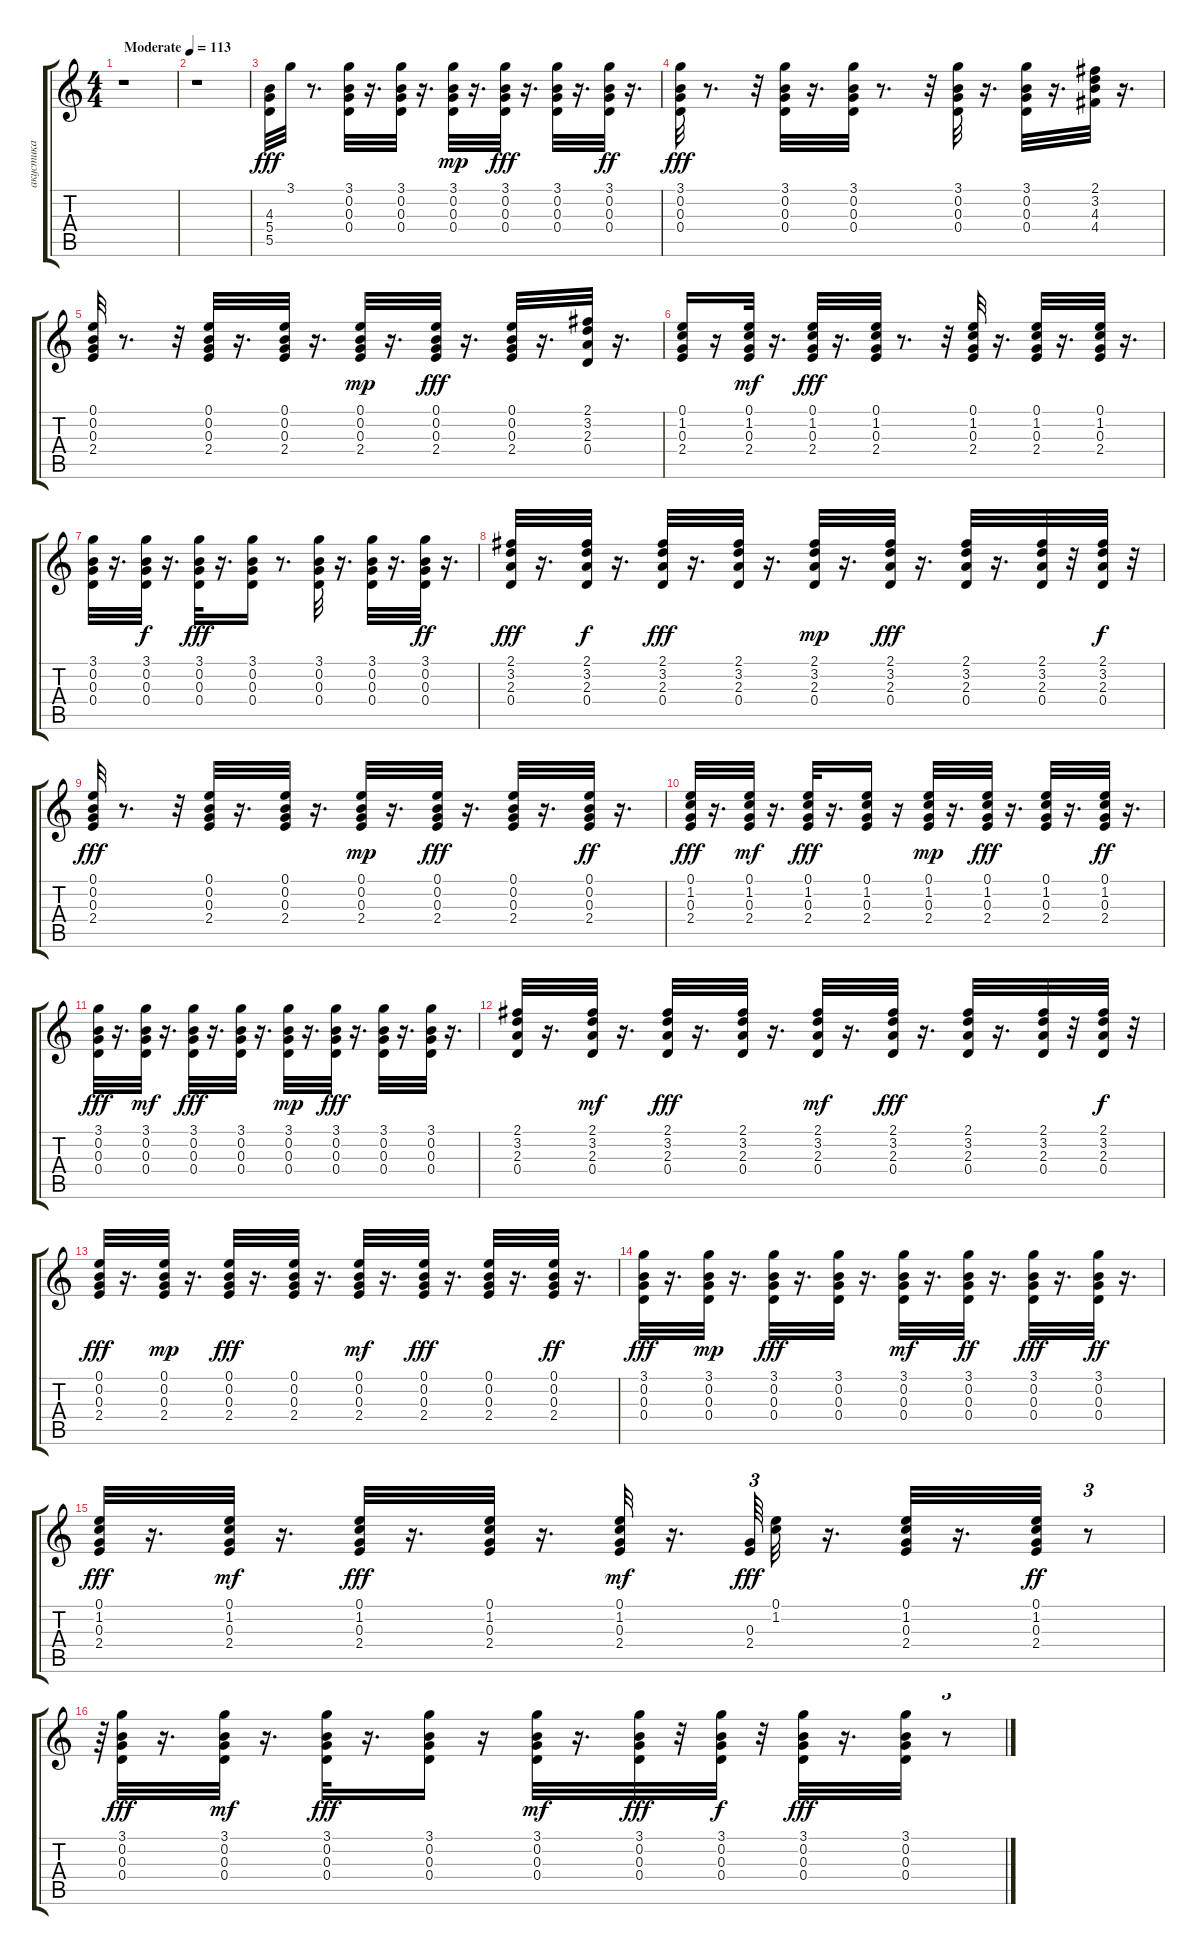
\track ("акустика" "акустика") {instrument acousticguitarsteel}
\staff {score tabs}
\tuning (E4 B3 G3 D3 A2 E2) {hide}
\ts (4 4)
\tempo (113 "Moderate")
\clef g2
\ks c
r.1{dy fff instrument acousticguitarsteel} |
r.1 |
(4.3 5.4 5.5).32 3.1.32 r.8{d} (3.1 0.2 0.3 0.4).32 r.16{d} (3.1 0.2 0.3 0.4).32 r.16{d} (3.1 0.2 0.3 0.4).32{dy mp} r.16{d} (3.1 0.2 0.3 0.4).32{dy fff} r.16{d} (3.1 0.2 0.3 0.4).32 r.16{d} (3.1 0.2 0.3 0.4).32{dy ff} r.16{d} |
(3.1 0.2 0.3 0.4).32{dy fff} r.8{d} r.32 (3.1 0.2 0.3 0.4).32 r.16{d} (3.1 0.2 0.3 0.4).32 r.8{d} r.32 (3.1 0.2 0.3 0.4).32 r.16{d} (3.1 0.2 0.3 0.4).32 r.16{d} (2.1 3.2 4.3 4.4).32 r.16{d} |
(0.1 0.2 0.3 2.4).32 r.8{d} r.32 (0.1 0.2 0.3 2.4).32 r.16{d} (0.1 0.2 0.3 2.4).32 r.16{d} (0.1 0.2 0.3 2.4).32{dy mp} r.16{d} (0.1 0.2 0.3 2.4).32{dy fff} r.16{d} (0.1 0.2 0.3 2.4).32 r.16{d} (2.1 3.2 2.3 0.4).32 r.16{d} |
(0.1 1.2 0.3 2.4).16 r.16 (0.1 1.2 0.3 2.4).32{dy mf} r.16{d} (0.1 1.2 0.3 2.4).32{dy fff} r.16{d} (0.1 1.2 0.3 2.4).32 r.8{d} r.32 (0.1 1.2 0.3 2.4).32 r.16{d} (0.1 1.2 0.3 2.4).32 r.16{d} (0.1 1.2 0.3 2.4).32 r.16{d} |
(3.1 0.2 0.3 0.4).32 r.16{d} (3.1 0.2 0.3 0.4).32{dy f} r.16{d} (3.1 0.2 0.3 0.4).32{dy fff} r.16{d} (3.1 0.2 0.3 0.4).16 r.8{d} (3.1 0.2 0.3 0.4).32 r.16{d} (3.1 0.2 0.3 0.4).32 r.16{d} (3.1 0.2 0.3 0.4).32{dy ff} r.16{d} |
(2.1 3.2 2.3 0.4).32{dy fff} r.16{d} (2.1 3.2 2.3 0.4).32{dy f} r.16{d} (2.1 3.2 2.3 0.4).32{dy fff} r.16{d} (2.1 3.2 2.3 0.4).32 r.16{d} (2.1 3.2 2.3 0.4).32{dy mp} r.16{d} (2.1 3.2 2.3 0.4).32{dy fff} r.16{d} (2.1 3.2 2.3 0.4).32 r.16{d} (2.1 3.2 2.3 0.4).32 r.32 (2.1 3.2 2.3 0.4).32{dy f} r.32 |
(0.1 0.2 0.3 2.4).32{dy fff} r.8{d} r.32 (0.1 0.2 0.3 2.4).32 r.16{d} (0.1 0.2 0.3 2.4).32 r.16{d} (0.1 0.2 0.3 2.4).32{dy mp} r.16{d} (0.1 0.2 0.3 2.4).32{dy fff} r.16{d} (0.1 0.2 0.3 2.4).32 r.16{d} (0.1 0.2 0.3 2.4).32{dy ff} r.16{d} |
(0.1 1.2 0.3 2.4).32{dy fff} r.16{d} (0.1 1.2 0.3 2.4).32{dy mf} r.16{d} (0.1 1.2 0.3 2.4).32{dy fff} r.16{d} (0.1 1.2 0.3 2.4).16 r.16 (0.1 1.2 0.3 2.4).32{dy mp} r.16{d} (0.1 1.2 0.3 2.4).32{dy fff} r.16{d} (0.1 1.2 0.3 2.4).32 r.16{d} (0.1 1.2 0.3 2.4).32{dy ff} r.16{d} |
(3.1 0.2 0.3 0.4).32{dy fff} r.16{d} (3.1 0.2 0.3 0.4).32{dy mf} r.16{d} (3.1 0.2 0.3 0.4).32{dy fff} r.16{d} (3.1 0.2 0.3 0.4).32 r.16{d} (3.1 0.2 0.3 0.4).32{dy mp} r.16{d} (3.1 0.2 0.3 0.4).32{dy fff} r.16{d} (3.1 0.2 0.3 0.4).32 r.16{d} (3.1 0.2 0.3 0.4).32 r.16{d} |
(2.1 3.2 2.3 0.4).32 r.16{d} (2.1 3.2 2.3 0.4).32{dy mf} r.16{d} (2.1 3.2 2.3 0.4).32{dy fff} r.16{d} (2.1 3.2 2.3 0.4).32 r.16{d} (2.1 3.2 2.3 0.4).32{dy mf} r.16{d} (2.1 3.2 2.3 0.4).32{dy fff} r.16{d} (2.1 3.2 2.3 0.4).32 r.16{d} (2.1 3.2 2.3 0.4).32 r.32 (2.1 3.2 2.3 0.4).32{dy f} r.32 |
(0.1 0.2 0.3 2.4).32{dy fff} r.16{d} (0.1 0.2 0.3 2.4).32{dy mp} r.16{d} (0.1 0.2 0.3 2.4).32{dy fff} r.16{d} (0.1 0.2 0.3 2.4).32 r.16{d} (0.1 0.2 0.3 2.4).32{dy mf} r.16{d} (0.1 0.2 0.3 2.4).32{dy fff} r.16{d} (0.1 0.2 0.3 2.4).32 r.16{d} (0.1 0.2 0.3 2.4).32{dy ff} r.16{d} |
(3.1 0.2 0.3 0.4).32{dy fff} r.16{d} (3.1 0.2 0.3 0.4).32{dy mp} r.16{d} (3.1 0.2 0.3 0.4).32{dy fff} r.16{d} (3.1 0.2 0.3 0.4).32 r.16{d} (3.1 0.2 0.3 0.4).32{dy mf} r.16{d} (3.1 0.2 0.3 0.4).32{dy ff} r.16{d} (3.1 0.2 0.3 0.4).32{dy fff} r.16{d} (3.1 0.2 0.3 0.4).32{dy ff} r.16{d} |
(0.1 1.2 0.3 2.4).32{dy fff} r.16{d} (0.1 1.2 0.3 2.4).32{dy mf} r.16{d} (0.1 1.2 0.3 2.4).32{dy fff} r.16{d} (0.1 1.2 0.3 2.4).32 r.16{d} (0.1 1.2 0.3 2.4).32{dy mf} r.16{d} (0.3 2.4).64{tu (3 2) dy fff} (0.1 1.2).32 r.16{d} (0.1 1.2 0.3 2.4).32 r.16{d} (0.1 1.2 0.3 2.4).32{dy ff} r.8{tu (3 2)} |
r.64{tu (3 2)} (3.1 0.2 0.3 0.4).32{dy fff} r.16{d} (3.1 0.2 0.3 0.4).32{dy mf} r.16{d} (3.1 0.2 0.3 0.4).32{dy fff} r.16{d} (3.1 0.2 0.3 0.4).16 r.16 (3.1 0.2 0.3 0.4).32{dy mf} r.16{d} (3.1 0.2 0.3 0.4).32{dy fff} r.32 (3.1 0.2 0.3 0.4).32{dy f} r.32 (3.1 0.2 0.3 0.4).32{dy fff} r.16{d} (3.1 0.2 0.3 0.4).32 r.8{tu (3 2)}
